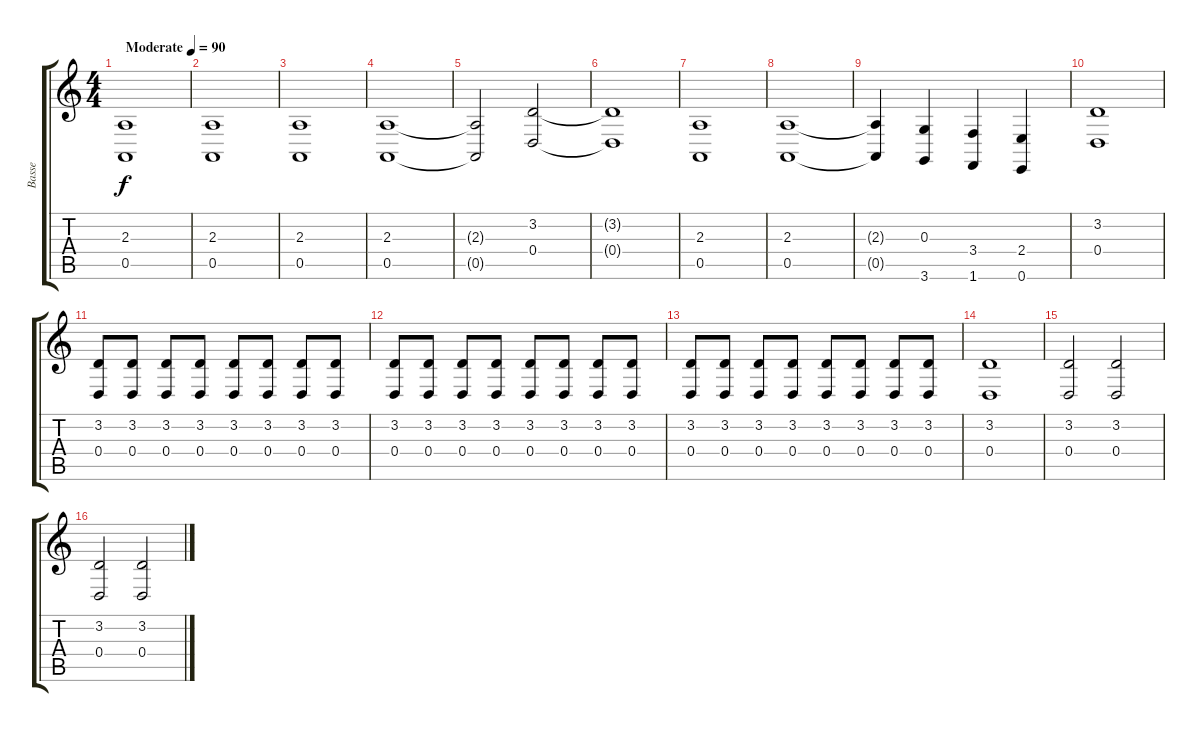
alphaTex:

\track ("Basse" "Basse") {instrument reedorgan}
\staff {score tabs}
\tuning (E4 B3 G3 D3 A2 E2) {hide}
\ts (4 4)
\tempo (90 "Moderate")
\clef g2
\ks c
(2.3 0.5).1{dy f instrument reedorgan} |
(2.3 0.5).1 |
(2.3 0.5).1 |
(2.3 0.5).1 |
(2.3{t} 0.5{t}).2 (3.2 0.4).2 |
(3.2{t} 0.4{t}).1 |
(2.3 0.5).1 |
(2.3 0.5).1 |
(2.3{t} 0.5{t}).4 (0.3 3.6).4 (3.4 1.6).4 (2.4 0.6).4 |
(3.2 0.4).1 |
(3.2 0.4).8 (3.2 0.4).8 (3.2 0.4).8 (3.2 0.4).8 (3.2 0.4).8 (3.2 0.4).8 (3.2 0.4).8 (3.2 0.4).8 |
(3.2 0.4).8 (3.2 0.4).8 (3.2 0.4).8 (3.2 0.4).8 (3.2 0.4).8 (3.2 0.4).8 (3.2 0.4).8 (3.2 0.4).8 |
(3.2 0.4).8 (3.2 0.4).8 (3.2 0.4).8 (3.2 0.4).8 (3.2 0.4).8 (3.2 0.4).8 (3.2 0.4).8 (3.2 0.4).8 |
(3.2 0.4).1 |
(3.2 0.4).2 (3.2 0.4).2 |
(3.2 0.4).2 (3.2 0.4).2
